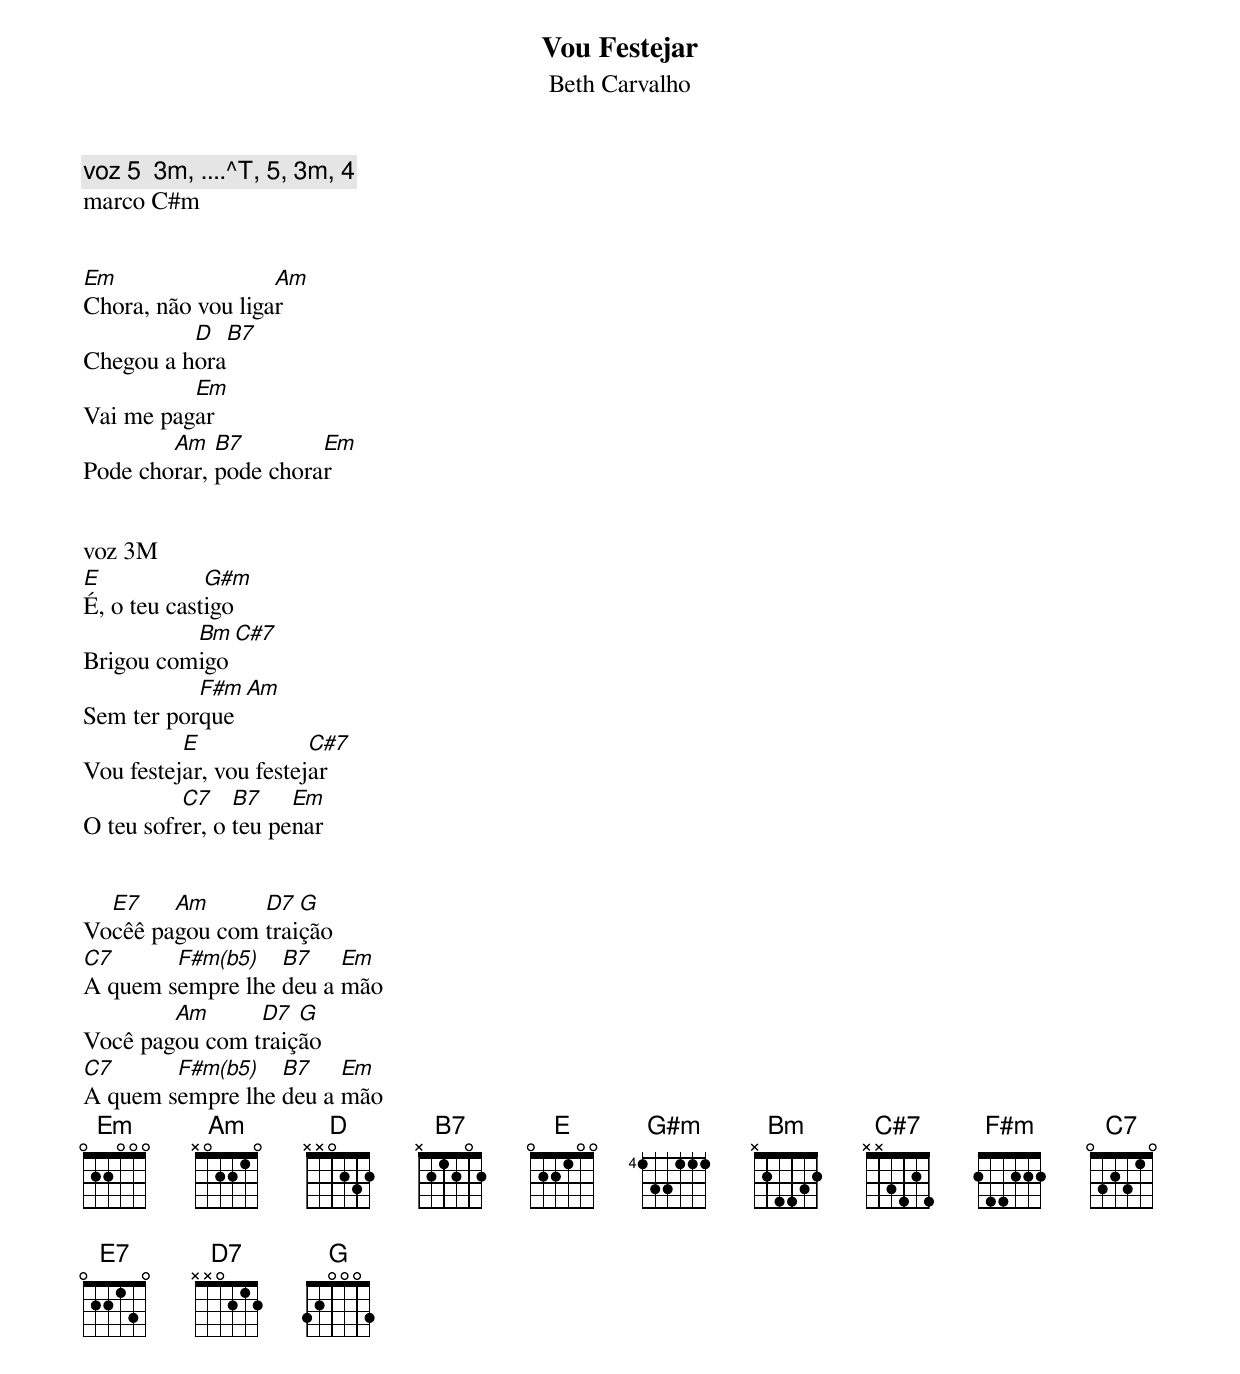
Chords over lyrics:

Vou Festejar
Beth Carvalho

voz 5  3m, ....^T, 5, 3m, 4
marco C#m


Em                 Am
Chora, não vou ligar
          D     B7
Chegou a hora
          Em
Vai me pagar
        Am   B7        Em
Pode chorar, pode chorar


voz 3M
E            G#m
É, o teu castigo
          Bm    C#7
Brigou comigo
           F#m   Am
Sem ter porque
          E             C#7
Vou festejar, vou festejar
          C7    B7    Em
O teu sofrer, o teu penar


  E7    Am      D7  G
Vocêê pagou com traição
C7      F#m(b5)   B7    Em
A quem sempre lhe deu a mão
        Am      D7  G
Você pagou com traição
C7      F#m(b5)   B7    Em
A quem sempre lhe deu a mão
